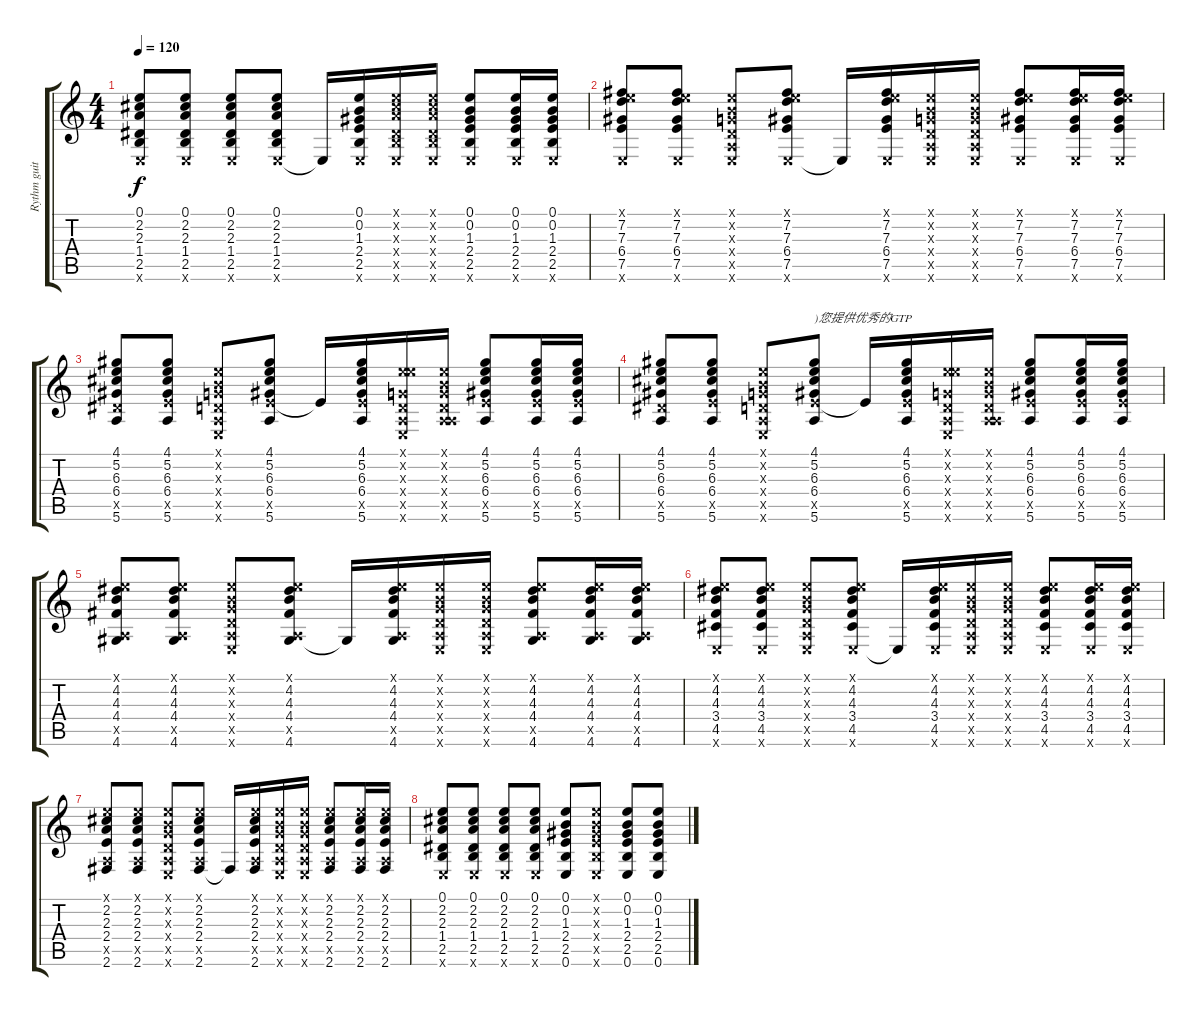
\track ("Rythm guitar" "Rythm guit") {instrument acousticguitarsteel}
\staff {score tabs}
\tuning (E4 B3 G3 D3 A2 E2) {hide}
\ts (4 4)
\tempo 120
\clef g2
\ks c
(0.1 2.2 2.3 1.4 2.5 0.6{x}).8{dy f} (0.1 2.2 2.3 1.4 2.5 0.6{x}).8 (0.1 2.2 2.3 1.4 2.5 0.6{x}).8 (0.1 2.2 2.3 1.4 2.5 0.6{x}).8 0.6{t}.16 (0.1 0.2 1.3 2.4 2.5 0.6{x}).16 (0.1{x} 2.2{x} 2.3{x} 1.4{x} 2.5{x} 0.6{x}).16 (0.1{x} 2.2{x} 2.3{x} 1.4{x} 2.5{x} 0.6{x}).16 (0.1 0.2 1.3 2.4 2.5 0.6{x}).8 (0.1 0.2 1.3 2.4 2.5 0.6{x}).16 (0.1 0.2 1.3 2.4 2.5 0.6{x}).16 |
(0.1{x} 7.2 7.3 6.4 7.5 0.6{x}).8 (0.1{x} 7.2 7.3 6.4 7.5 0.6{x}).8 (0.1{x} 0.2{x} 0.3{x} 0.4{x} 0.5{x} 0.6{x}).8 (0.1{x} 7.2 7.3 6.4 7.5 0.6{x}).8 0.6{t}.16 (0.1{x} 7.2 7.3 6.4 7.5 0.6{x}).16 (0.1{x} 0.2{x} 0.3{x} 0.4{x} 0.5{x} 0.6{x}).16 (0.1{x} 0.2{x} 0.3{x} 0.4{x} 0.5{x} 0.6{x}).16 (0.1{x} 7.2 7.3 6.4 7.5 0.6{x}).8 (0.1{x} 7.2 7.3 6.4 7.5 0.6{x}).16 (0.1{x} 7.2 7.3 6.4 7.5 0.6{x}).16 |
(4.1 5.2 6.3 6.4 6.5{x} 5.6).8 (4.1 5.2 6.3 6.4 7.5{x} 5.6).8 (0.1{x} 0.2{x} 0.3{x} 0.4{x} 0.5{x} 0.6{x}).8 (4.1 5.2 6.3 6.4 7.5{x} 5.6).8 7.5{t}.16 (4.1 5.2 6.3 6.4 7.5{x} 5.6).16 (0.1{x} 5.2{x} 0.3{x} 0.4{x} 0.5{x} 0.6{x}).16 (0.1{x} 0.2{x} 0.3{x} 0.4{x} 0.5{x} 5.6{x}).16 (4.1 5.2 6.3 6.4 7.5{x} 5.6).8 (4.1 5.2 6.3 6.4 7.5{x} 5.6).16 (4.1 5.2 6.3 6.4 7.5{x} 5.6).16 |
(4.1 5.2 6.3 6.4 6.5{x} 5.6).8 (4.1 5.2 6.3 6.4 7.5{x} 5.6).8 (0.1{x} 0.2{x} 0.3{x} 0.4{x} 0.5{x} 0.6{x}).8 (4.1 5.2 6.3 6.4 7.5{x} 5.6).8{txt ")您提供优秀的GTP"} 7.5{t}.16 (4.1 5.2 6.3 6.4 7.5{x} 5.6).16 (0.1{x} 5.2{x} 0.3{x} 0.4{x} 0.5{x} 0.6{x}).16 (0.1{x} 0.2{x} 0.3{x} 0.4{x} 0.5{x} 5.6{x}).16 (4.1 5.2 6.3 6.4 7.5{x} 5.6).8 (4.1 5.2 6.3 6.4 7.5{x} 5.6).16 (4.1 5.2 6.3 6.4 7.5{x} 5.6).16 |
(0.1{x} 4.2 4.3 4.4 0.5{x} 4.6).8 (0.1{x} 4.2 4.3 4.4 0.5{x} 4.6).8 (0.1{x} 0.2{x} 0.3{x} 0.4{x} 0.5{x} 0.6{x}).8 (0.1{x} 4.2 4.3 4.4 0.5{x} 4.6).8 4.6{t}.16 (0.1{x} 4.2 4.3 4.4 0.5{x} 4.6).16 (0.1{x} 0.2{x} 0.3{x} 0.4{x} 0.5{x} 0.6{x}).16 (0.1{x} 0.2{x} 0.3{x} 0.4{x} 0.5{x} 0.6{x}).16 (0.1{x} 4.2 4.3 4.4 0.5{x} 4.6).8 (0.1{x} 4.2 4.3 4.4 0.5{x} 4.6).16 (0.1{x} 4.2 4.3 4.4 0.5{x} 4.6).16 |
(0.1{x} 4.2 4.3 3.4 4.5 0.6{x}).8 (0.1{x} 4.2 4.3 3.4 4.5 0.6{x}).8 (0.1{x} 0.2{x} 0.3{x} 0.4{x} 0.5{x} 0.6{x}).8 (0.1{x} 4.2 4.3 3.4 4.5 0.6{x}).8 0.6{t}.16 (0.1{x} 4.2 4.3 3.4 4.5 0.6{x}).16 (0.1{x} 0.2{x} 0.3{x} 0.4{x} 0.5{x} 0.6{x}).16 (0.1{x} 0.2{x} 0.3{x} 0.4{x} 0.5{x} 0.6{x}).16 (0.1{x} 4.2 4.3 3.4 4.5 0.6{x}).8 (0.1{x} 4.2 4.3 3.4 4.5 0.6{x}).16 (0.1{x} 4.2 4.3 3.4 4.5 0.6{x}).16 |
(0.1{x} 2.2 2.3 2.4 0.5{x} 2.6).8 (0.1{x} 2.2 2.3 2.4 0.5{x} 2.6).8 (0.1{x} 0.2{x} 0.3{x} 0.4{x} 0.5{x} 0.6{x}).8 (0.1{x} 2.2 2.3 2.4 0.5{x} 2.6).8 2.6{t}.16 (0.1{x} 2.2 2.3 2.4 0.5{x} 2.6).16 (0.1{x} 0.2{x} 0.3{x} 0.4{x} 0.5{x} 0.6{x}).16 (0.1{x} 0.2{x} 0.3{x} 0.4{x} 0.5{x} 0.6{x}).16 (0.1{x} 2.2 2.3 2.4 0.5{x} 2.6).8 (0.1{x} 2.2 2.3 2.4 0.5{x} 2.6).16 (0.1{x} 2.2 2.3 2.4 0.5{x} 2.6).16 |
(0.1 2.2 2.3 1.4 2.5 0.6{x}).8 (0.1 2.2 2.3 1.4 2.5 0.6{x}).8 (0.1 2.2 2.3 1.4 2.5 0.6{x}).8 (0.1 2.2 2.3 1.4 2.5 0.6{x}).8 (0.1 0.2 1.3 2.4 2.5 0.6).8 (0.1{x} 0.2{x} 1.3{x} 2.4{x} 2.5{x} 0.6{x}).8 (0.1 0.2 1.3 2.4 2.5 0.6).8 (0.1 0.2 1.3 2.4 2.5 0.6).8
